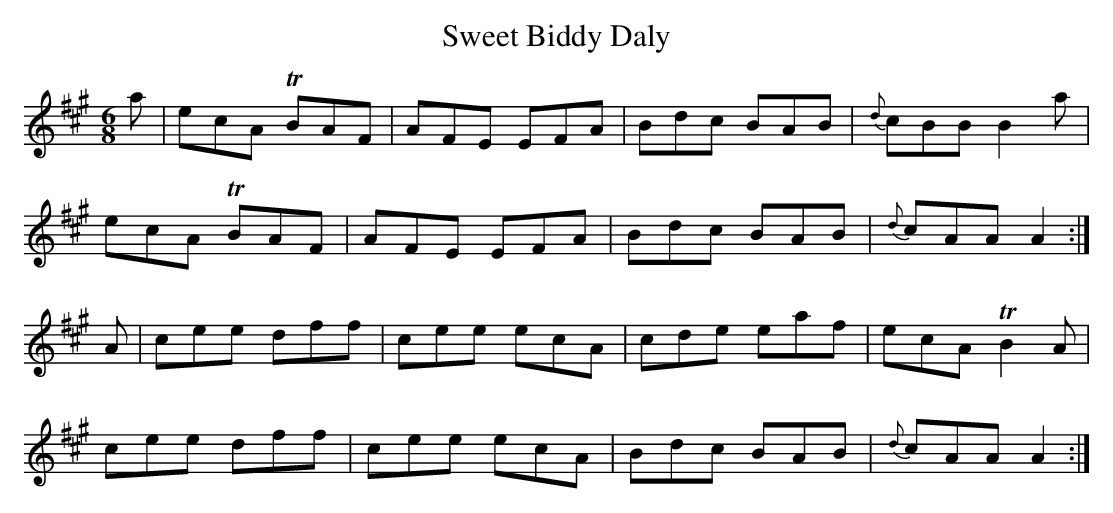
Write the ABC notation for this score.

X:1
T: Sweet Biddy Daly
M: 6/8
L: 1/8
K: A
a|ecA TBAF|AFE EFA|Bdc BAB|{d}cBB B2a|
ecA TBAF|AFE EFA|Bdc BAB|{d}cAA A2:|
A|cee dff|cee ecA|cde eaf|ecA TB2A|
cee dff|cee ecA|Bdc BAB|{d}cAA A2:|
